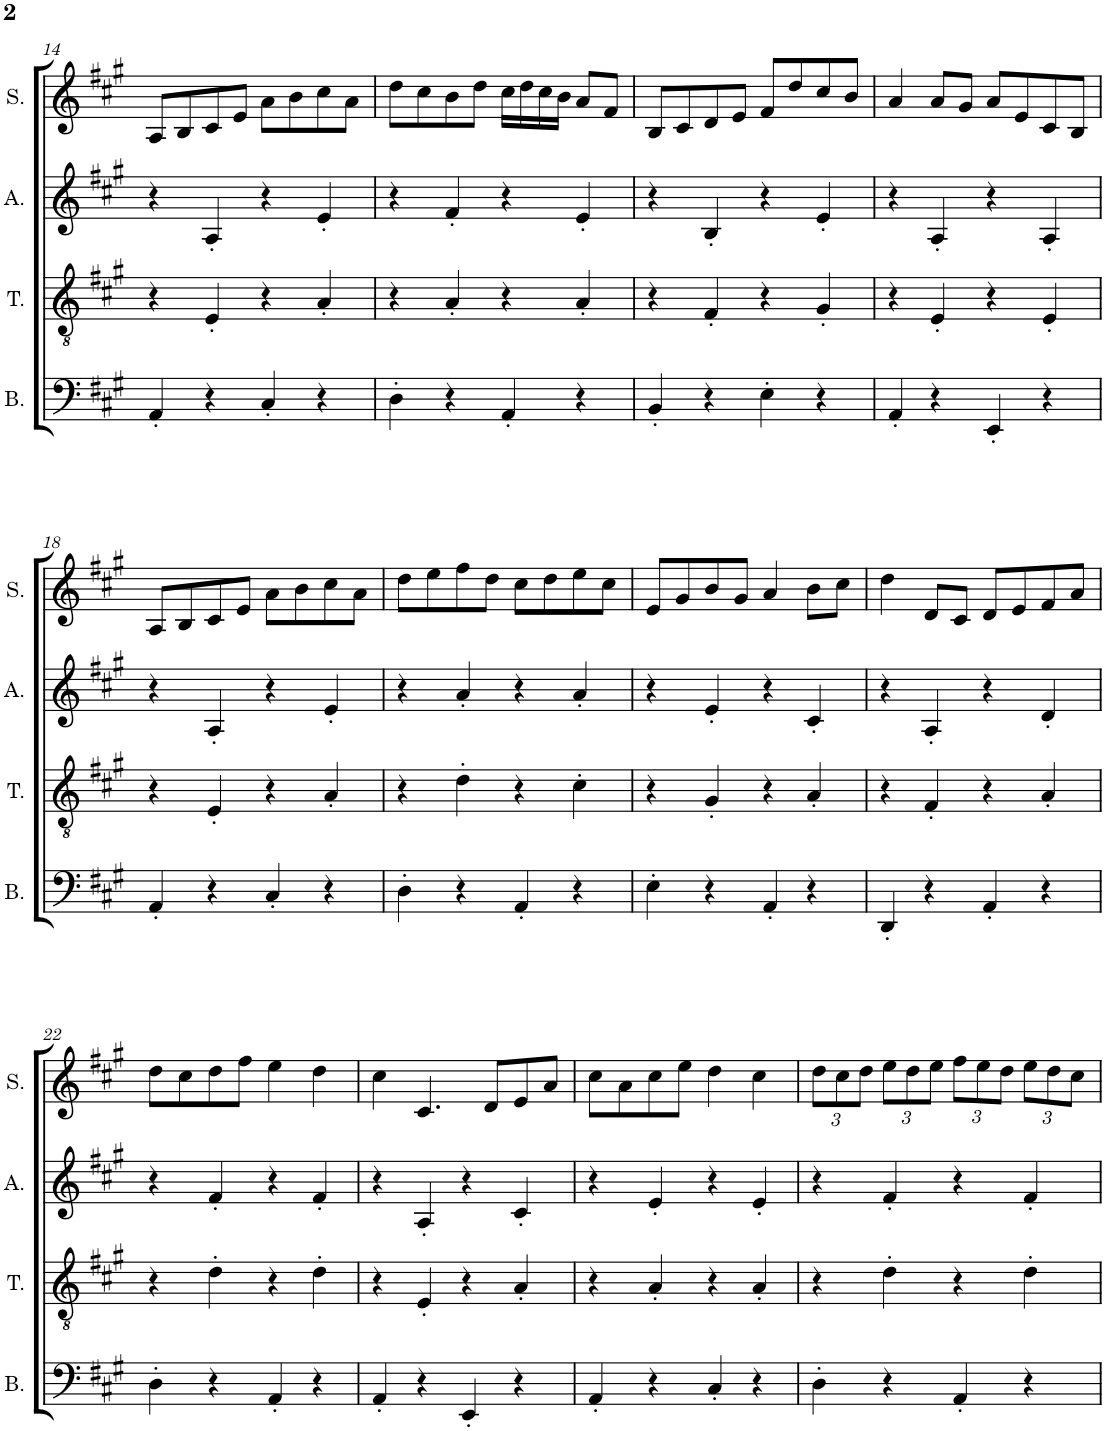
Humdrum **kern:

**kern	**kern	**kern	**kern
*part4	*part3	*part2	*part1
*staff4	*staff3	*staff2	*staff1
*I"Bass	*I"Tenor	*I"Alto	*I"Soprano
*I'B.	*I'T.	*I'A.	*I'S.
!!LO:PB:g=z
*clefF4	*clefGv2	*clefG2	*clefG2
*k[f#c#g#]	*k[f#c#g#]	*k[f#c#g#]	*k[f#c#g#]
*M4/4	*M4/4	*M4/4	*M4/4
=14	=14	=14	=14
4AA'/	4r	4r	8A/L
.	.	.	8B/
4r	4E'/	4A'/	8c#/
.	.	.	8e/J
4C#'/	4r	4r	8a\L
.	.	.	8b\
4r	4A'/	4e'/	8cc#\
.	.	.	8a\J
=15	=15	=15	=15
4D'\	4r	4r	8dd\L
.	.	.	8cc#\
4r	4A'/	4f#'/	8b\
.	.	.	8dd\J
4AA'/	4r	4r	16cc#\LL
.	.	.	16dd\
.	.	.	16cc#\
.	.	.	16b\JJ
4r	4A'/	4e'/	8a/L
.	.	.	8f#/J
=16	=16	=16	=16
4BB'/	4r	4r	8B/L
.	.	.	8c#/
4r	4F#'/	4B'/	8d/
.	.	.	8e/J
4E'\	4r	4r	8f#/L
.	.	.	8dd/
4r	4G#'/	4e'/	8cc#/
.	.	.	8b/J
=17	=17	=17	=17
4AA'/	4r	4r	4a/
4r	4E'/	4A'/	8a/L
.	.	.	8g#/J
4EE'/	4r	4r	8a/L
.	.	.	8e/
4r	4E'/	4A'/	8c#/
.	.	.	8B/J
!!LO:LB:g=z
=18	=18	=18	=18
4AA'/	4r	4r	8A/L
.	.	.	8B/
4r	4E'/	4A'/	8c#/
.	.	.	8e/J
4C#'/	4r	4r	8a\L
.	.	.	8b\
4r	4A'/	4e'/	8cc#\
.	.	.	8a\J
=19	=19	=19	=19
4D'\	4r	4r	8dd\L
.	.	.	8ee\
4r	4d'\	4a'/	8ff#\
.	.	.	8dd\J
4AA'/	4r	4r	8cc#\L
.	.	.	8dd\
4r	4c#'\	4a'/	8ee\
.	.	.	8cc#\J
=20	=20	=20	=20
4E'\	4r	4r	8e/L
.	.	.	8g#/
4r	4G#'/	4e'/	8b/
.	.	.	8g#/J
4AA'/	4r	4r	4a/
4r	4A'/	4c#'/	8b\L
.	.	.	8cc#\J
=21	=21	=21	=21
4DD'/	4r	4r	4dd\
4r	4F#'/	4A'/	8d/L
.	.	.	8c#/J
4AA'/	4r	4r	8d/L
.	.	.	8e/
4r	4A'/	4d'/	8f#/
.	.	.	8a/J
!!LO:LB:g=z
=22	=22	=22	=22
4D'\	4r	4r	8dd\L
.	.	.	8cc#\
4r	4d'\	4f#'/	8dd\
.	.	.	8ff#\J
4AA'/	4r	4r	4ee\
4r	4d'\	4f#'/	4dd\
=23	=23	=23	=23
4AA'/	4r	4r	4cc#\
4r	4E'/	4A'/	4.c#/
4EE'/	4r	4r	.
.	.	.	8d/L
4r	4A'/	4c#'/	8e/
.	.	.	8a/J
=24	=24	=24	=24
4AA'/	4r	4r	8cc#\L
.	.	.	8a\
4r	4A'/	4e'/	8cc#\
.	.	.	8ee\J
4C#'/	4r	4r	4dd\
4r	4A'/	4e'/	4cc#\
=25	=25	=25	=25
*	*	*	*Xbrackettup
4D'\	4r	4r	12dd\L
.	.	.	12cc#\
.	.	.	12dd\J
4r	4d'\	4f#'/	12ee\L
.	.	.	12dd\
.	.	.	12ee\J
4AA'/	4r	4r	12ff#\L
.	.	.	12ee\
.	.	.	12dd\J
4r	4d'\	4f#'/	12ee\L
.	.	.	12dd\
.	.	.	12cc#\J
=	=	=	=
*-	*-	*-	*-
